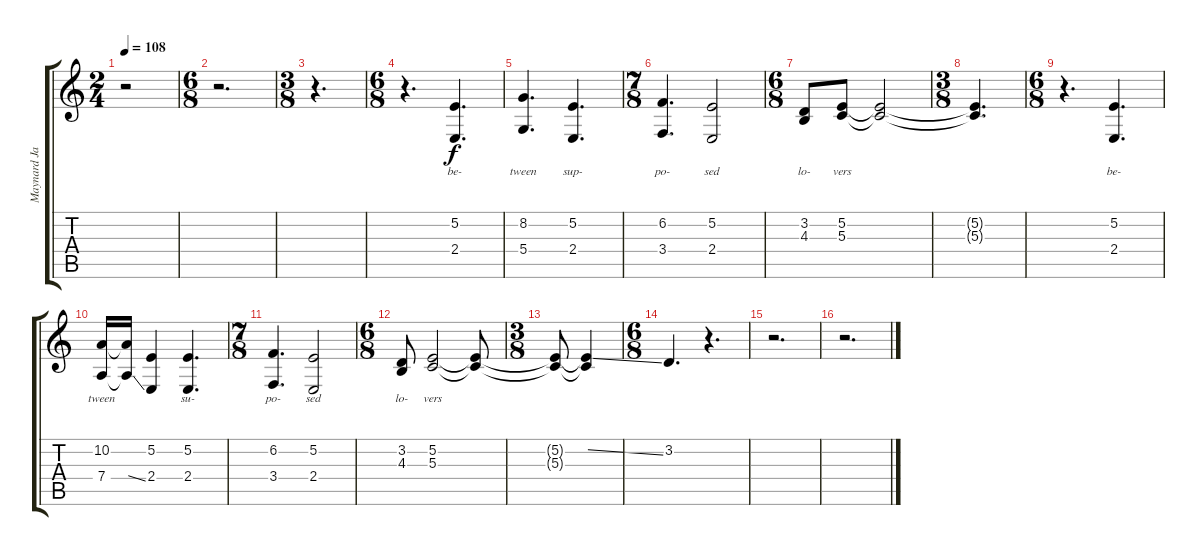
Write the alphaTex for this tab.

\track ("Maynard James Keenan (Vocals)" "Maynard Ja") {instrument bassoon}
\staff {score tabs}
\tuning (E4 B3 G3 D3 A2 E2) {hide}
\ts (2 4)
\tempo 108
\clef g2
\ks c
r.2{dy f} |
\ts (6 8)
r.2{d} |
\ts (3 8)
r.4{d} |
\ts (6 8)
r.4{d} (5.2 2.4).4{d lyrics (0 "be-") lyrics (1 "") lyrics (2 "") lyrics (3 "") lyrics (4 "")} |
(8.2 5.4).4{d lyrics (0 "tween") lyrics (1 "") lyrics (2 "") lyrics (3 "") lyrics (4 "")} (5.2 2.4).4{d lyrics (0 "sup-") lyrics (1 "") lyrics (2 "") lyrics (3 "") lyrics (4 "")} |
\ts (7 8)
(6.2 3.4).4{d lyrics (0 "po-") lyrics (1 "") lyrics (2 "") lyrics (3 "") lyrics (4 "")} (5.2 2.4).2{lyrics (0 "sed") lyrics (1 "") lyrics (2 "") lyrics (3 "") lyrics (4 "")} |
\ts (6 8)
(3.2 4.3).8{lyrics (0 "lo-") lyrics (1 "") lyrics (2 "") lyrics (3 "") lyrics (4 "")} (5.2 5.3).8{lyrics (0 "vers") lyrics (1 "") lyrics (2 "") lyrics (3 "") lyrics (4 "")} (5.2{t} 5.3{t}).2{lyrics (0 "") lyrics (1 "") lyrics (2 "") lyrics (3 "") lyrics (4 "")} |
\ts (3 8)
(5.2{t} 5.3{t}).4{d lyrics (0 "") lyrics (1 "") lyrics (2 "") lyrics (3 "") lyrics (4 "")} |
\ts (6 8)
r.4{d} (5.2 2.4).4{d lyrics (0 "be-") lyrics (1 "") lyrics (2 "") lyrics (3 "") lyrics (4 "")} |
(10.2 7.4).16{lyrics (0 "tween") lyrics (1 "") lyrics (2 "") lyrics (3 "") lyrics (4 "")} (10.2{t} 7.4{ss t}).16{lyrics (0 "") lyrics (1 "") lyrics (2 "") lyrics (3 "") lyrics (4 "")} (5.2 2.4).4{lyrics (0 "") lyrics (1 "") lyrics (2 "") lyrics (3 "") lyrics (4 "")} (5.2 2.4).4{d lyrics (0 "su-") lyrics (1 "") lyrics (2 "") lyrics (3 "") lyrics (4 "")} |
\ts (7 8)
(6.2 3.4).4{d lyrics (0 "po-") lyrics (1 "") lyrics (2 "") lyrics (3 "") lyrics (4 "")} (5.2 2.4).2{lyrics (0 "sed") lyrics (1 "") lyrics (2 "") lyrics (3 "") lyrics (4 "")} |
\ts (6 8)
(3.2 4.3).8{lyrics (0 "lo-") lyrics (1 "") lyrics (2 "") lyrics (3 "") lyrics (4 "")} (5.2 5.3).2{lyrics (0 "vers") lyrics (1 "") lyrics (2 "") lyrics (3 "") lyrics (4 "")} (5.2{t} 5.3{t}).8{lyrics (0 "") lyrics (1 "") lyrics (2 "") lyrics (3 "") lyrics (4 "")} |
\ts (3 8)
(5.2{t} 5.3{t}).8{lyrics (0 "") lyrics (1 "") lyrics (2 "") lyrics (3 "") lyrics (4 "")} (5.2{ss t} 5.3{t}).4{lyrics (0 "") lyrics (1 "") lyrics (2 "") lyrics (3 "") lyrics (4 "")} |
\ts (6 8)
3.2.4{d lyrics (0 "") lyrics (1 "") lyrics (2 "") lyrics (3 "") lyrics (4 "")} r.4{d} |
r.2{d} |
r.2{d}
